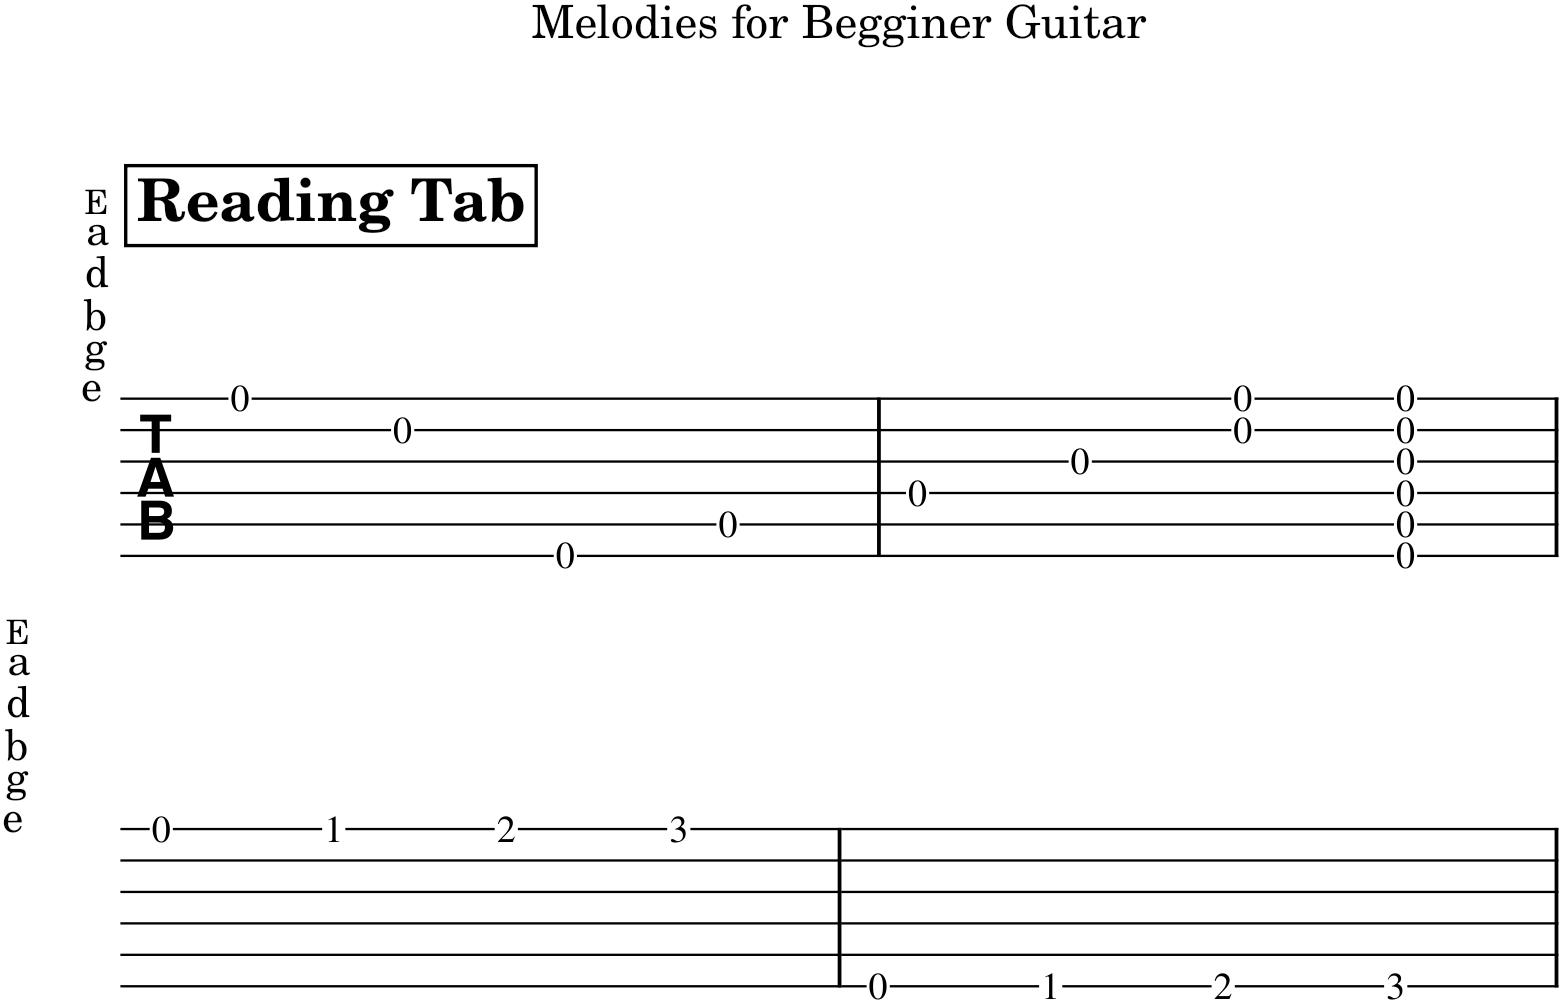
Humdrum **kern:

**kern
*part1
*staff1
*I"Electric Guitar
*I'El. Guit.
*stria6
*
*k[]
*M4/4
!!LO:REH:place=s1:a:B:cj:fs=14:t=Reading Tab
=1
!LO:TX:a:t=e
!LO:TX:a:t=g
!LO:TX:a:t=b
!LO:TX:a:t=d
!LO:TX:a:t=a
!LO:TX:a:t=E
4e
4B
4EE
4AA
=2
4D
4G
4B 4e
4EE 4AA 4D 4G 4B 4e
!!LO:LB:g=z
=3
!LO:TX:a:t=e
!LO:TX:a:t=g
!LO:TX:a:t=b
!LO:TX:a:t=d
!LO:TX:a:t=a
!LO:TX:a:t=E
4e
4f
4f#
4g
=4
4EE
4FF
4FF#
4GG
=
*-
